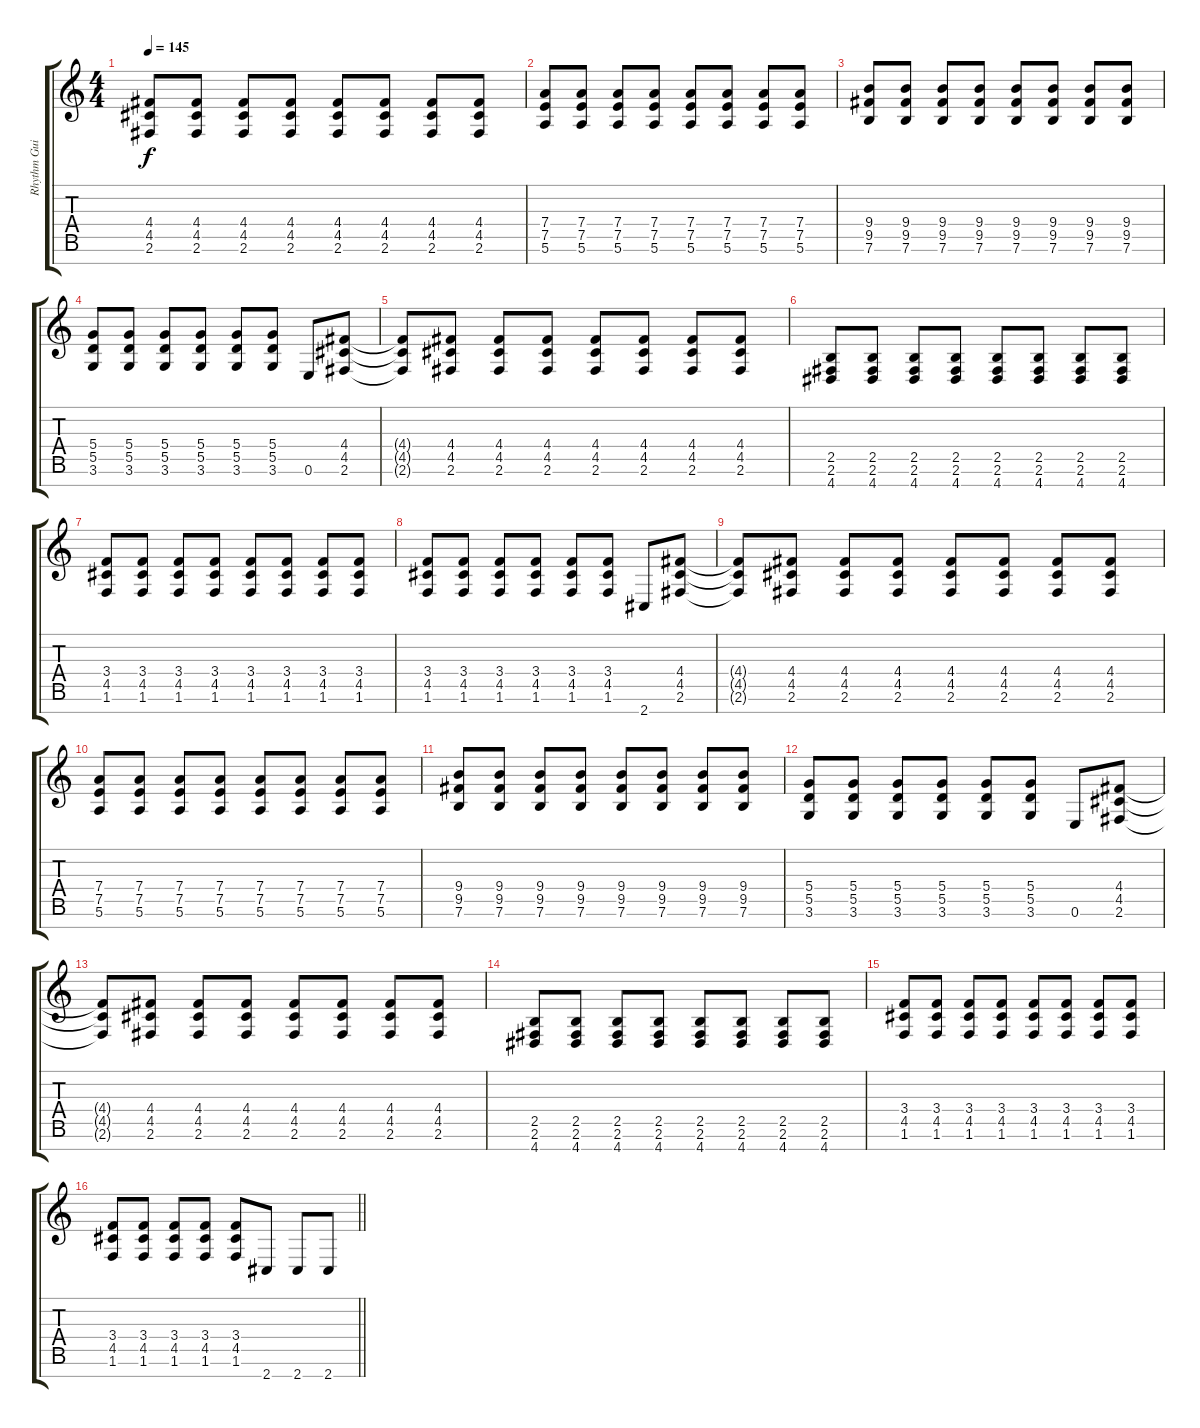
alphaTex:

\track ("Rhythm Guitar" "Rhythm Gui") {instrument distortionguitar}
\staff {score tabs}
\tuning (E4 B3 G3 D3 A2 E2 B1) {hide}
\ts (4 4)
\tempo 145
\clef g2
\ks c
(4.4{t} 4.5{t} 2.6{t}).8{dy f} (4.4 4.5 2.6).8 (4.4 4.5 2.6).8 (4.4 4.5 2.6).8 (4.4 4.5 2.6).8 (4.4 4.5 2.6).8 (4.4 4.5 2.6).8 (4.4 4.5 2.6).8 |
(7.4 7.5 5.6).8 (7.4 7.5 5.6).8 (7.4 7.5 5.6).8 (7.4 7.5 5.6).8 (7.4 7.5 5.6).8 (7.4 7.5 5.6).8 (7.4 7.5 5.6).8 (7.4 7.5 5.6).8 |
(9.4 9.5 7.6).8 (9.4 9.5 7.6).8 (9.4 9.5 7.6).8 (9.4 9.5 7.6).8 (9.4 9.5 7.6).8 (9.4 9.5 7.6).8 (9.4 9.5 7.6).8 (9.4 9.5 7.6).8 |
(5.4 5.5 3.6).8 (5.4 5.5 3.6).8 (5.4 5.5 3.6).8 (5.4 5.5 3.6).8 (5.4 5.5 3.6).8 (5.4 5.5 3.6).8 0.6.8 (4.4 4.5 2.6).8 |
(4.4{t} 4.5{t} 2.6{t}).8 (4.4 4.5 2.6).8 (4.4 4.5 2.6).8 (4.4 4.5 2.6).8 (4.4 4.5 2.6).8 (4.4 4.5 2.6).8 (4.4 4.5 2.6).8 (4.4 4.5 2.6).8 |
(2.5 2.6 4.7).8 (2.5 2.6 4.7).8 (2.5 2.6 4.7).8 (2.5 2.6 4.7).8 (2.5 2.6 4.7).8 (2.5 2.6 4.7).8 (2.5 2.6 4.7).8 (2.5 2.6 4.7).8 |
(3.4 4.5 1.6).8 (3.4 4.5 1.6).8 (3.4 4.5 1.6).8 (3.4 4.5 1.6).8 (3.4 4.5 1.6).8 (3.4 4.5 1.6).8 (3.4 4.5 1.6).8 (3.4 4.5 1.6).8 |
(3.4 4.5 1.6).8 (3.4 4.5 1.6).8 (3.4 4.5 1.6).8 (3.4 4.5 1.6).8 (3.4 4.5 1.6).8 (3.4 4.5 1.6).8 2.7.8 (4.4 4.5 2.6).8 |
(4.4{t} 4.5{t} 2.6{t}).8 (4.4 4.5 2.6).8 (4.4 4.5 2.6).8 (4.4 4.5 2.6).8 (4.4 4.5 2.6).8 (4.4 4.5 2.6).8 (4.4 4.5 2.6).8 (4.4 4.5 2.6).8 |
(7.4 7.5 5.6).8 (7.4 7.5 5.6).8 (7.4 7.5 5.6).8 (7.4 7.5 5.6).8 (7.4 7.5 5.6).8 (7.4 7.5 5.6).8 (7.4 7.5 5.6).8 (7.4 7.5 5.6).8 |
(9.4 9.5 7.6).8 (9.4 9.5 7.6).8 (9.4 9.5 7.6).8 (9.4 9.5 7.6).8 (9.4 9.5 7.6).8 (9.4 9.5 7.6).8 (9.4 9.5 7.6).8 (9.4 9.5 7.6).8 |
(5.4 5.5 3.6).8 (5.4 5.5 3.6).8 (5.4 5.5 3.6).8 (5.4 5.5 3.6).8 (5.4 5.5 3.6).8 (5.4 5.5 3.6).8 0.6.8 (4.4 4.5 2.6).8 |
(4.4{t} 4.5{t} 2.6{t}).8 (4.4 4.5 2.6).8 (4.4 4.5 2.6).8 (4.4 4.5 2.6).8 (4.4 4.5 2.6).8 (4.4 4.5 2.6).8 (4.4 4.5 2.6).8 (4.4 4.5 2.6).8 |
(2.5 2.6 4.7).8 (2.5 2.6 4.7).8 (2.5 2.6 4.7).8 (2.5 2.6 4.7).8 (2.5 2.6 4.7).8 (2.5 2.6 4.7).8 (2.5 2.6 4.7).8 (2.5 2.6 4.7).8 |
(3.4 4.5 1.6).8 (3.4 4.5 1.6).8 (3.4 4.5 1.6).8 (3.4 4.5 1.6).8 (3.4 4.5 1.6).8 (3.4 4.5 1.6).8 (3.4 4.5 1.6).8 (3.4 4.5 1.6).8 |
\barLineRight lightlight
(3.4 4.5 1.6).8 (3.4 4.5 1.6).8 (3.4 4.5 1.6).8 (3.4 4.5 1.6).8 (3.4 4.5 1.6).8 2.7.8 2.7.8 2.7.8
